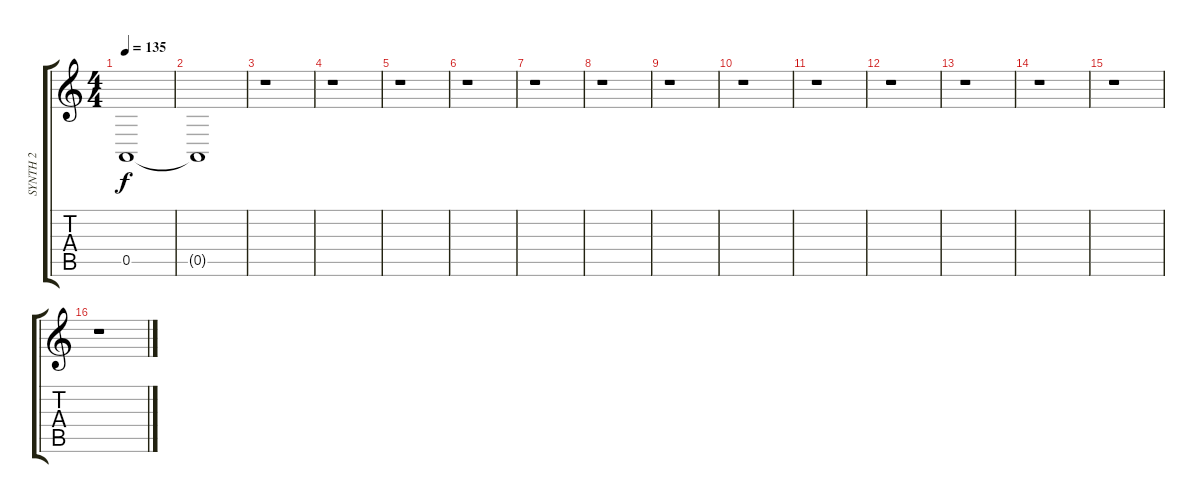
\track ("SYNTH 2" "SYNTH 2") {instrument lead2sawtooth}
\staff {score tabs}
\tuning (E4 B3 G3 D3 A2 E2) {hide}
\ts (4 4)
\tempo 135
\clef g2
\ks c
0.5{t}.1{dy f} |
0.5{t}.1 |
r.1 |
r.1 |
r.1 |
r.1 |
r.1 |
r.1 |
r.1 |
r.1 |
r.1 |
r.1 |
r.1 |
r.1 |
r.1 |
r.1
